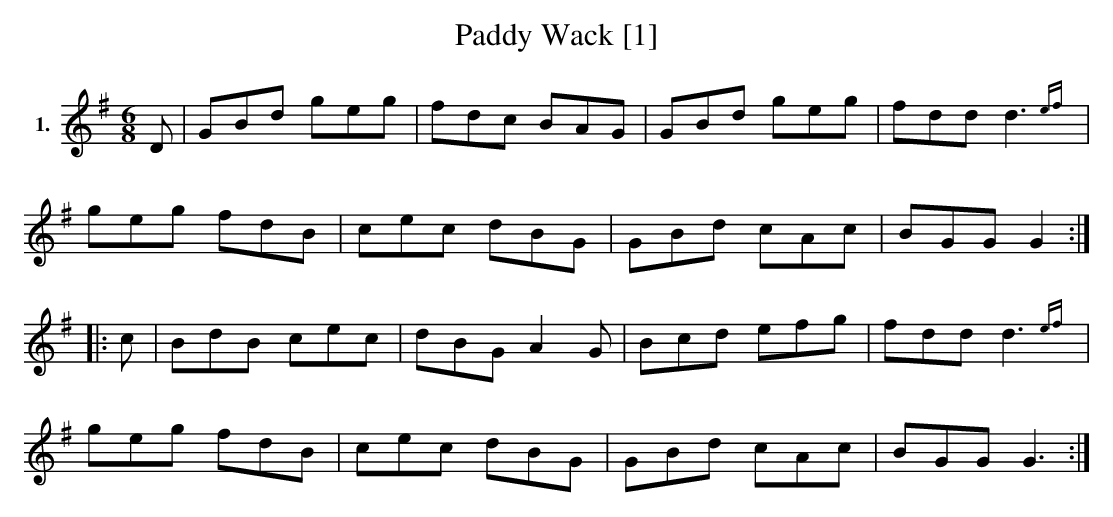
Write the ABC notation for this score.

X:1
T:Paddy Wack [1]
M:6/8
L:1/8
K:G
V:1 clef=treble name="1."
[V:1] D|GBd geg|fdc BAG|GBd geg|fdd d3{ef}|
geg fdB|cec dBG|GBd cAc|BGG G2:|
|:c|BdB cec|dBG A2G|Bcd efg|fdd d3 {ef}|
geg fdB|cec dBG|GBd cAc|BGG G3:|]
